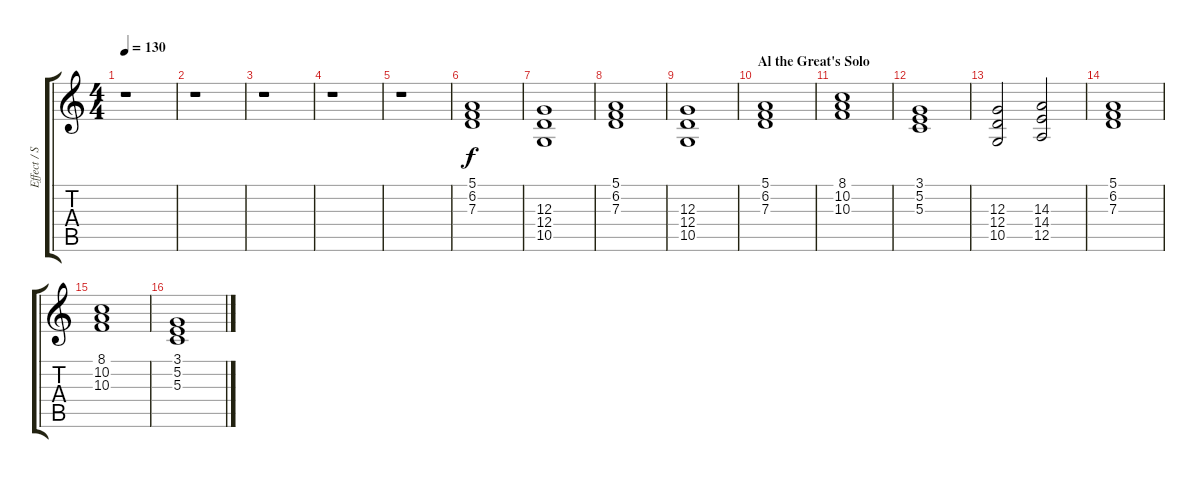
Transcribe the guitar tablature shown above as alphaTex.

\track ("Effect / Strings" "Effect / S") {instrument stringensemble1}
\staff {score tabs}
\tuning (E4 B3 G3 D3 A2 E2) {hide}
\ts (4 4)
\tempo 130
\clef g2
\ks c
r.1{dy f} |
r.1 |
r.1 |
r.1 |
r.1 |
(5.1 6.2 7.3).1{volume 10 instrument stringensemble1} |
(12.3 12.4 10.5).1 |
(5.1 6.2 7.3).1 |
(12.3 12.4 10.5).1 |
\section ("" "Al the Great's Solo")
(5.1 6.2 7.3).1{volume 10} |
(8.1 10.2 10.3).1 |
(3.1 5.2 5.3).1 |
(12.3 12.4 10.5).2 (14.3 14.4 12.5).2 |
(5.1 6.2 7.3).1 |
(8.1 10.2 10.3).1 |
(3.1 5.2 5.3).1
